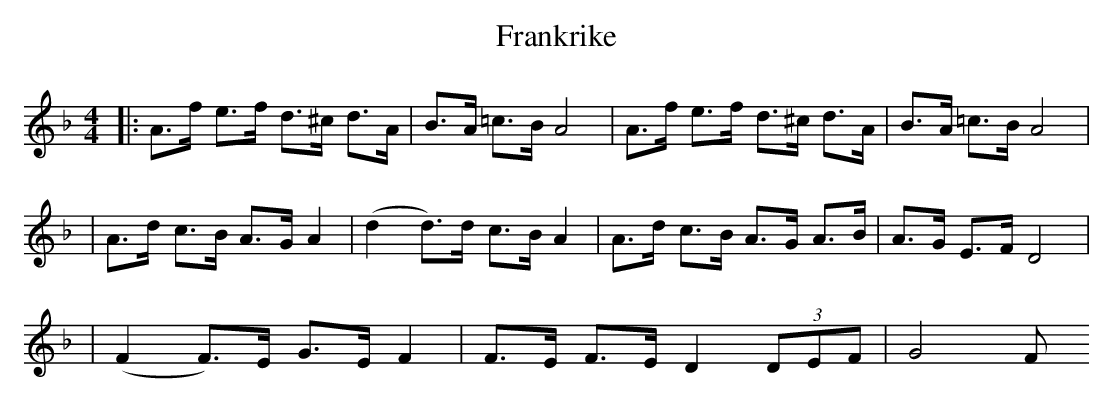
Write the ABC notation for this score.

X:1
T:Frankrike
M:4/4
L:1/8
K:Dm
|: A>f e>f d>^c d>A | B>A =c>B A4 |  A>f e>f d>^c d>A | B>A =c>B A4 |
| A>d c>B A>G A2 | (d2 d)>d c>B A2 |  A>d c>B A>G A>B | A>G E>F D4 |
| (F2 F)>E G>E F2 | F>E F>E D2 (3DEF | G4 F
